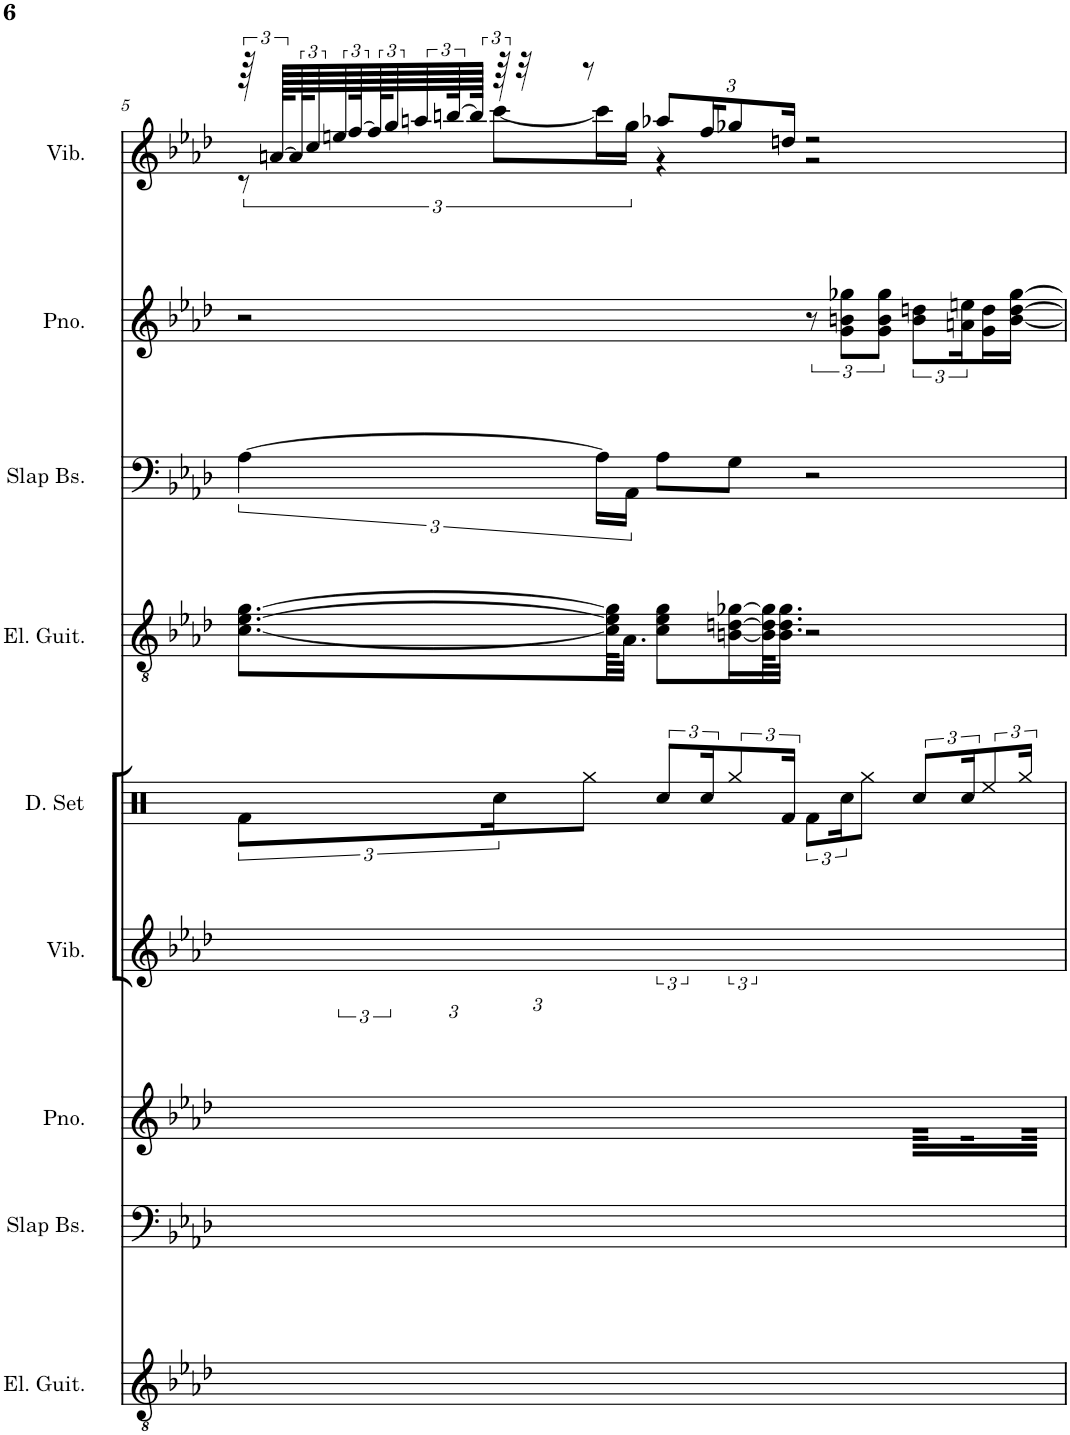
**kern	**kern	**kern	**kern	**kern	**kern	**kern	**kern
*part8	*part7	*part6	*part5	*part4	*part3	*part2	*part1
*staff8	*staff7	*staff6	*staff5	*staff4	*staff3	*staff2	*staff1
*I"Electric Guitar	*I"Slap Bass	*I"Grand Piano	*I"Vibraphone	*I"Electric Guitar	*I"Slap Bass	*I"Grand Piano	*I"Vibraphone
*I'El. Guit.	*I'Slap Bs.	*I'Pno.	*I'Vib.	*I'El. Guit.	*I'Slap Bs.	*I'Pno.	*I'Vib.
!!LO:PB:g=z
*clefGv2	*clefF4	*clefG2	*clefG2	*clefGv2	*clefF4	*clefG2	*clefG2
*	*Trd7c12	*	*	*	*Trd7c12	*	*
*k[b-e-a-d-]	*k[b-e-a-d-]	*k[b-e-a-d-]	*k[b-e-a-d-]	*k[b-e-a-d-]	*k[b-e-a-d-]	*k[b-e-a-d-]	*k[b-e-a-d-]
*M4/4	*M4/4	*M4/4	*M4/4	*M4/4	*M4/4	*M4/4	*M4/4
=5	=5	=5	=5	=5	=5	=5	=5
*^	*	*	*	*	*	*	*^
2ryy	4c 4g	24CKL	2ryy	32ryy	[8.c\ [8.e-\ [8.g\L	[6A-\	2r	96r	12r
.	.	.	.	.	.	.	.	[192an/LLLLL	.
.	.	.	.	.	.	.	.	192a/J]	.
.	.	.	.	.	.	.	.	96cc/	.
.	.	.	.	48ryy	.	.	.	96een/	.
.	.	[12A-	.	.	.	.	.	[192ff/L	.
.	.	.	.	.	.	.	.	192ff/J]	.
.	.	.	.	96anLLLL	.	.	.	96gg/	.
*	*	*	*	*Xbrackettup	*	*	*	*	*
.	.	.	.	96cc	.	.	.	96aan/	.
.	.	.	.	96een	.	.	.	[192bbn/L	.
.	.	.	.	.	.	.	.	192bb/JJJJJ]	.
.	.	.	.	96ff	.	.	.	96r	[12ccc\L
.	.	.	.	96gg	.	.	.	32r	.
.	.	.	.	96aan	.	.	.	.	.
.	.	.	.	96bbnJJJ	.	.	.	.	.
.	.	8A-J]	.	8cccJ	.	.	.	8r	.
.	.	.	.	.	.	24A-\LL]	.	.	24ccc\L]
.	.	.	.	.	64c\] 64e-\] 64g\]KLL	.	.	.	.
.	.	.	.	.	32.A-\JJJ	.	.	.	.
.	.	.	.	.	.	24AA-\JJ	.	.	24gg\JJ
*	*Xbrackettup	*	*	*brackettup	*	*	*	*Xbrackettup	*
.	40A-LLL	24AA-KL	.	24ggKL	8c\ 8e-\ 8g\L	8A-\L	.	12aa-X/L	4r
.	[40cJJ	.	.	.	.	.	.	.	.
.	.	[12A-	.	12aa-X	.	.	.	.	.
.	10c] 10g	.	.	.	.	.	.	.	.
.	.	.	.	.	.	.	.	24ff/K	.
.	.	16A-L]	.	24ffK	[16Bn\ [16dn\ [16g-X\L	8G\J	.	12gg-X/	.
.	[40BnKL	.	.	.	.	.	.	.	.
.	.	.	.	12gg-XJ	.	.	.	.	.
.	20B] 20g-X	.	.	.	.	.	.	.	.
.	.	[16GJJ	.	.	64B\] 64d\] 64g-\]KL	.	.	.	.
.	.	.	.	.	32.B\ 32.d\ 32.g-\JJJ	.	.	.	.
.	.	.	.	.	.	.	.	24ddn/Jk	.
.	[40BJJk	.	.	.	.	.	.	.	.
4g-'	4B]	16G]	8ryy	4ddn'	2r	2r	12r	2r	2r
.	.	16ryy	.	.	.	.	.	.	.
.	.	.	.	.	.	.	12g\ 12bn\ 12gg-X\L	.	.
.	.	8ryy	16gg-XLL	.	.	.	.	.	.
.	.	.	.	.	.	.	12g\ 12b\ 12gg-\J	.	.
.	.	.	[16gg-JJ	.	.	.	.	.	.
*	*	*	*Xbrackettup	*	*	*	*	*	*
4ryy	4ryy	4ryy	56gg-LLLL]	4ryy	.	.	12b\ 12ddn\L	.	.
.	.	.	[56ddnJJ	.	.	.	.	.	.
.	.	.	14dd]	.	.	.	.	.	.
.	.	.	.	.	.	.	24an\ 24een\L	.	.
.	.	.	28eenK	.	.	.	.	.	.
.	.	.	.	.	.	.	16g\ 16dd\	.	.
.	.	.	[14dd	.	.	.	.	.	.
.	.	.	.	.	.	.	[16b\ [16dd\ [16gg-\JJ	.	.
.	.	.	56ddLL]	.	.	.	.	.	.
.	.	.	[56gg-JJJJ	.	.	.	.	.	.
*v	*v	*	*	*	*	*	*	*v	*v
=	=	=	=	=	=	=	=
*-	*-	*-	*-	*-	*-	*-	*-
